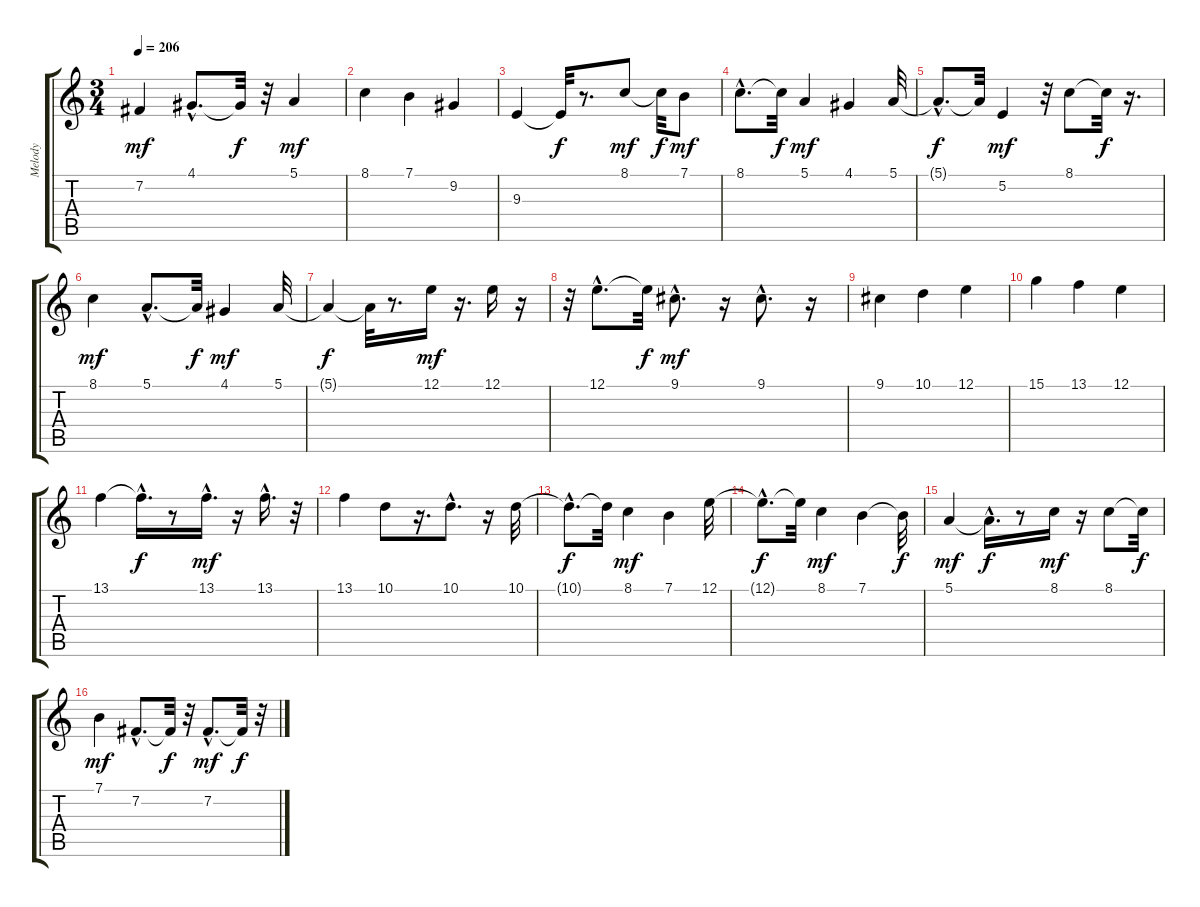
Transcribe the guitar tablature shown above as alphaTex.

\track ("Melody" "Melody") {instrument panflute}
\staff {score tabs}
\tuning (E4 B3 G3 D3 A2 E2) {hide}
\ts (3 4)
\tempo 206
\clef g2
\ks c
7.2.4{dy mf} 4.1{hac}.8{d} 4.1{t}.32{dy f} r.32 5.1.4{dy mf} |
8.1.4 7.1.4 9.2.4 |
9.3.4 9.3{t}.32{dy f} r.8{d} 8.1.8{dy mf} 8.1{t}.32{dy f} 7.1.8{dy mf} |
8.1{hac}.8{d} 8.1{t}.32{dy f} 5.1.4{dy mf} 4.1.4 5.1.32 |
5.1{hac t}.8{d dy f} 5.1{t}.32 5.2.4{dy mf} r.32 8.1.8 8.1{t}.32{dy f} r.16{d} |
8.1.4{dy mf} 5.1{hac}.8{d} 5.1{t}.32{dy f} 4.1.4{dy mf} 5.1.32 |
5.1{t}.4{dy f} 5.1{t}.32 r.8{d} 12.1.16{dy mf} r.16{d} 12.1.16 r.16 |
r.32 12.1{hac}.8{d} 12.1{t}.32{dy f} 9.1{hac}.8{d dy mf} r.16 9.1{hac}.8{d} r.16 |
9.1.4 10.1.4 12.1.4 |
15.1.4 13.1.4 12.1.4 |
13.1.4 13.1{hac t}.16{d dy f} r.8 13.1{hac}.16{d dy mf} r.16 13.1{hac}.16{d} r.32 |
13.1.4 10.1.8 r.16{d} 10.1{hac}.8{d} r.16 10.1.32 |
10.1{hac t}.8{d dy f} 10.1{t}.32 8.1.4{dy mf} 7.1.4 12.1.32 |
12.1{hac t}.8{d dy f} 12.1{t}.32 8.1.4{dy mf} 7.1.4 7.1{t}.32{dy f} |
5.1.4{dy mf} 5.1{hac t}.16{d dy f} r.8 8.1.16{dy mf} r.16 8.1.8 8.1{t}.32{dy f} |
7.1.4{dy mf} 7.2{hac}.8{d} 7.2{t}.32{dy f} r.32 7.2{hac}.8{d dy mf} 7.2{t}.32{dy f} r.32
